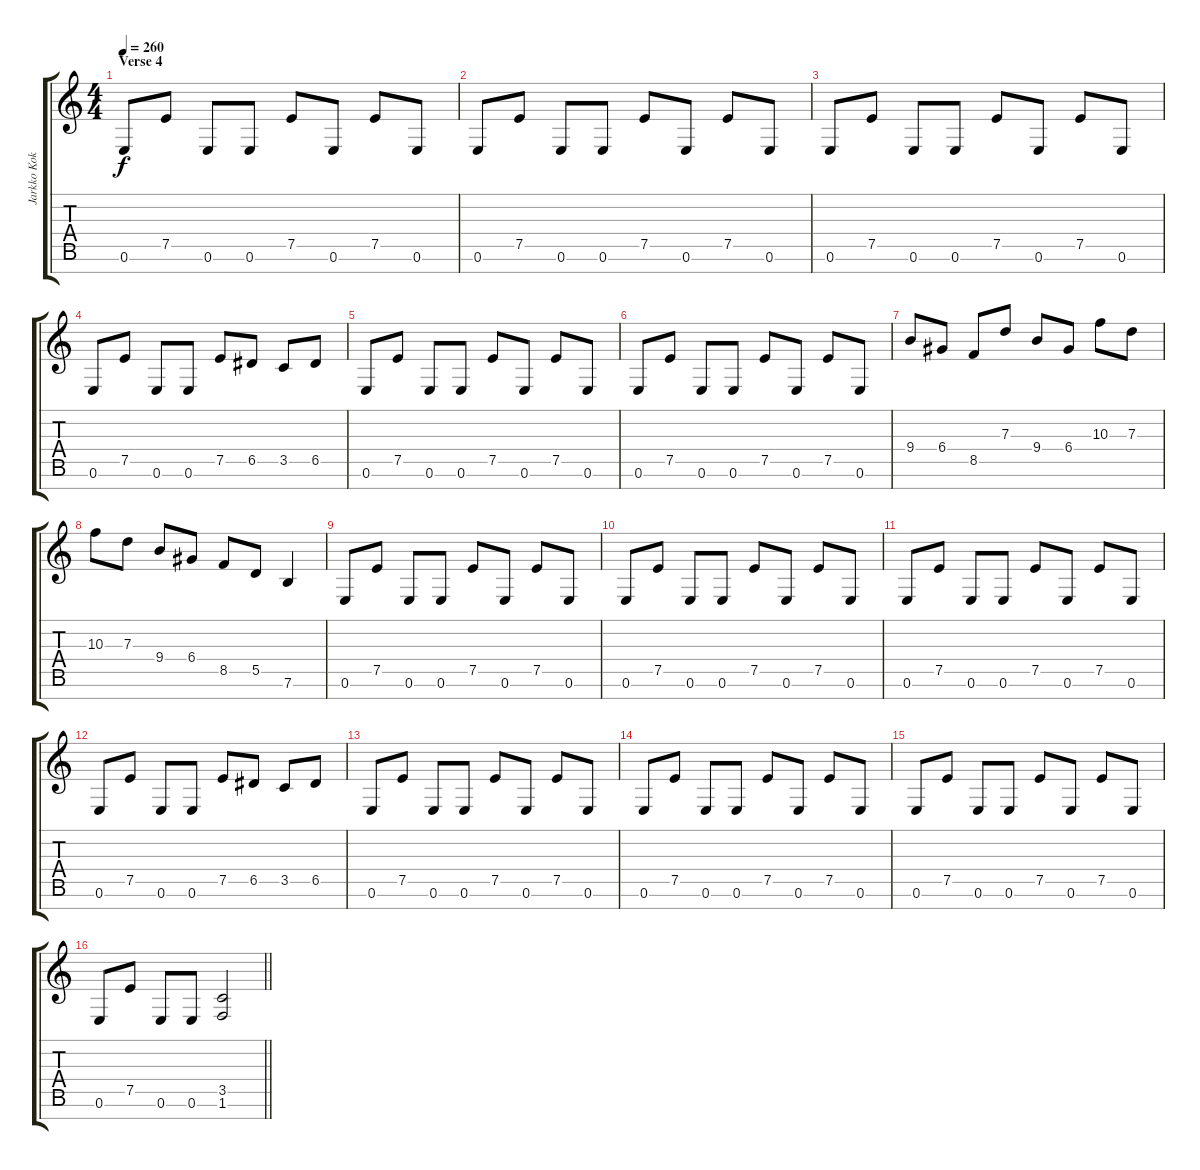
\track ("Jarkko Kokko (guitar)" "Jarkko Kok") {instrument distortionguitar}
\staff {score tabs}
\tuning (E4 B3 G3 D3 A2 E2 B1) {hide}
\ts (4 4)
\section ("" "Verse 4")
\tempo 260
\clef g2
\ks aminor
0.6.8{dy f} 7.5.8 0.6.8 0.6.8 7.5.8 0.6.8 7.5.8 0.6.8 |
0.6.8 7.5.8 0.6.8 0.6.8 7.5.8 0.6.8 7.5.8 0.6.8 |
0.6.8 7.5.8 0.6.8 0.6.8 7.5.8 0.6.8 7.5.8 0.6.8 |
0.6.8 7.5.8 0.6.8 0.6.8 7.5.8 6.5.8 3.5.8 6.5.8 |
0.6.8 7.5.8 0.6.8 0.6.8 7.5.8 0.6.8 7.5.8 0.6.8 |
0.6.8 7.5.8 0.6.8 0.6.8 7.5.8 0.6.8 7.5.8 0.6.8 |
9.4.8 6.4.8 8.5.8 7.3.8 9.4.8 6.4.8 10.3.8 7.3.8 |
10.3.8 7.3.8 9.4.8 6.4.8 8.5.8 5.5.8 7.6.4 |
0.6.8 7.5.8 0.6.8 0.6.8 7.5.8 0.6.8 7.5.8 0.6.8 |
0.6.8 7.5.8 0.6.8 0.6.8 7.5.8 0.6.8 7.5.8 0.6.8 |
0.6.8 7.5.8 0.6.8 0.6.8 7.5.8 0.6.8 7.5.8 0.6.8 |
0.6.8 7.5.8 0.6.8 0.6.8 7.5.8 6.5.8 3.5.8 6.5.8 |
0.6.8 7.5.8 0.6.8 0.6.8 7.5.8 0.6.8 7.5.8 0.6.8 |
0.6.8 7.5.8 0.6.8 0.6.8 7.5.8 0.6.8 7.5.8 0.6.8 |
0.6.8 7.5.8 0.6.8 0.6.8 7.5.8 0.6.8 7.5.8 0.6.8 |
\barLineRight lightlight
0.6.8 7.5.8 0.6.8 0.6.8 (3.5 1.6).2
